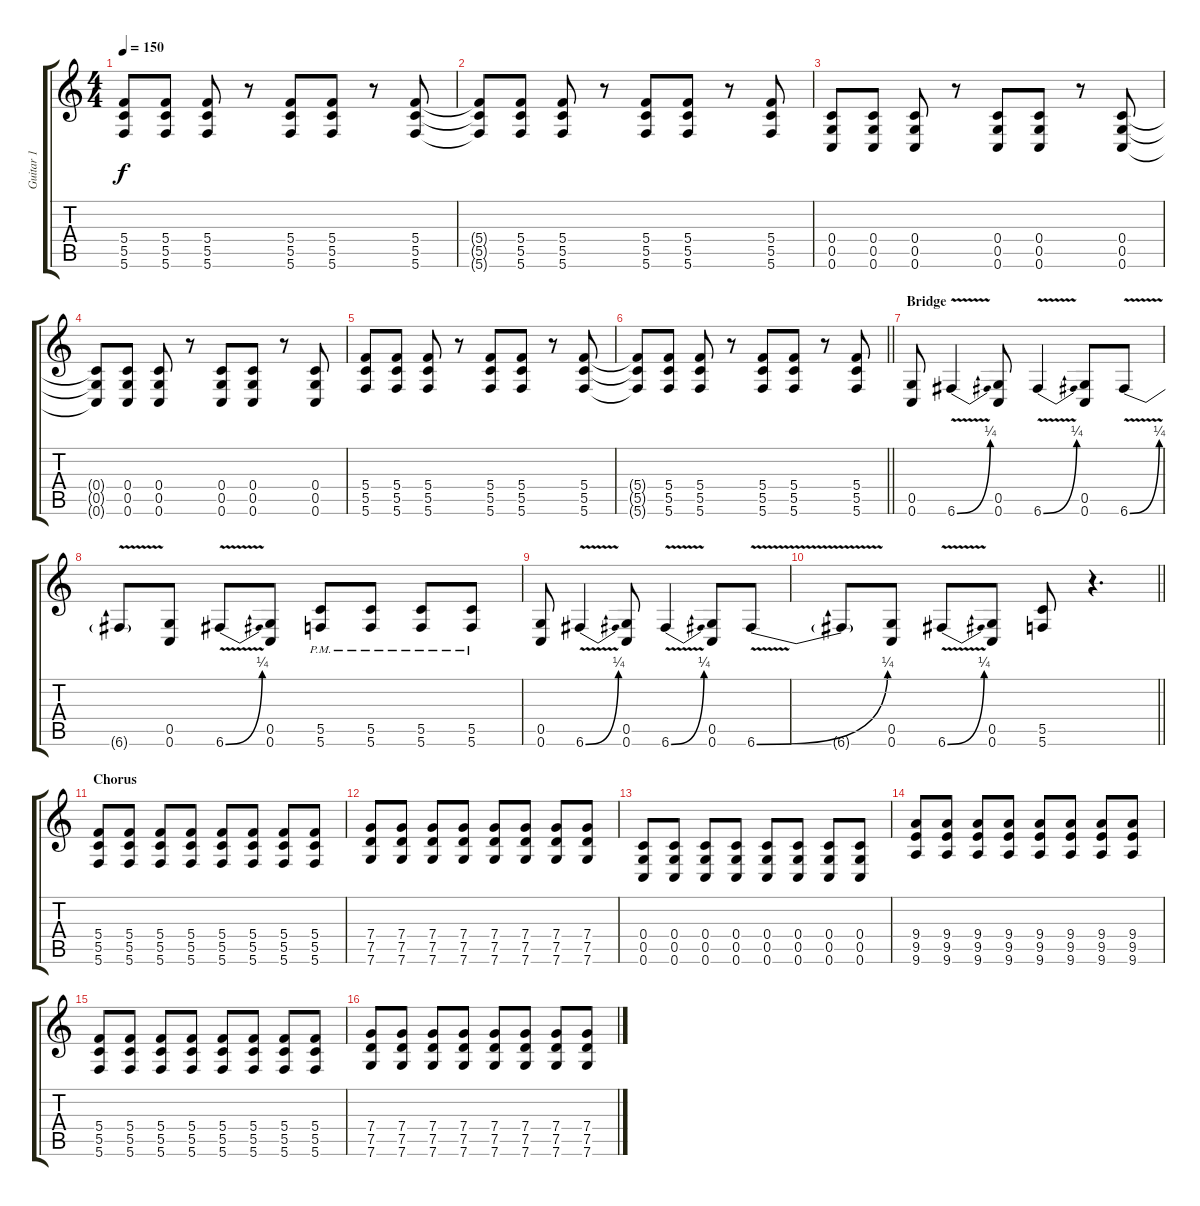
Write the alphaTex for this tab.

\track ("Guitar 1" "Guitar 1") {instrument distortionguitar}
\staff {score tabs}
\tuning (D4 A3 F3 C3 G2 C2) {hide}
\ts (4 4)
\tempo 150
\clef g2
\ks c
(5.4 5.5 5.6).8{dy f} (5.4 5.5 5.6).8 (5.4 5.5 5.6).8 r.8 (5.4 5.5 5.6).8 (5.4 5.5 5.6).8 r.8 (5.4 5.5 5.6).8 |
(5.4{t} 5.5{t} 5.6{t}).8 (5.4 5.5 5.6).8 (5.4 5.5 5.6).8 r.8 (5.4 5.5 5.6).8 (5.4 5.5 5.6).8 r.8 (5.4 5.5 5.6).8 |
(0.4 0.5 0.6).8 (0.4 0.5 0.6).8 (0.4 0.5 0.6).8 r.8 (0.4 0.5 0.6).8 (0.4 0.5 0.6).8 r.8 (0.4 0.5 0.6).8 |
(0.4{t} 0.5{t} 0.6{t}).8 (0.4 0.5 0.6).8 (0.4 0.5 0.6).8 r.8 (0.4 0.5 0.6).8 (0.4 0.5 0.6).8 r.8 (0.4 0.5 0.6).8 |
(5.4 5.5 5.6).8 (5.4 5.5 5.6).8 (5.4 5.5 5.6).8 r.8 (5.4 5.5 5.6).8 (5.4 5.5 5.6).8 r.8 (5.4 5.5 5.6).8 |
\barLineRight lightlight
(5.4{t} 5.5{t} 5.6{t}).8 (5.4 5.5 5.6).8 (5.4 5.5 5.6).8 r.8 (5.4 5.5 5.6).8 (5.4 5.5 5.6).8 r.8 (5.4 5.5 5.6).8 |
\section ("" "Bridge")
(0.5 0.6).8 6.6{be (bend 0 0 60 1) v}.4 (0.5 0.6).8 6.6{be (bend 0 0 60 1) v}.4 (0.5 0.6).8 6.6{be (bend 0 0 60 1) v}.8 |
6.6{t}.8 (0.5 0.6).8 6.6{be (bend 0 0 60 1) v}.8 (0.5 0.6).8 (5.5{pm} 5.6{pm}).8 (5.5{pm} 5.6{pm}).8 (5.5{pm} 5.6{pm}).8 (5.5{pm} 5.6{pm}).8 |
(0.5 0.6).8 6.6{be (bend 0 0 60 1) v}.4 (0.5 0.6).8 6.6{be (bend 0 0 60 1) v}.4 (0.5 0.6).8 6.6{be (bend 0 0 60 1) v}.8 |
\barLineRight lightlight
6.6{t}.8 (0.5 0.6).8 6.6{be (bend 0 0 60 1) v}.8 (0.5 0.6).8 (5.5 5.6).8 r.4{d} |
\section ("" "Chorus")
(5.4 5.5 5.6).8 (5.4 5.5 5.6).8 (5.4 5.5 5.6).8 (5.4 5.5 5.6).8 (5.4 5.5 5.6).8 (5.4 5.5 5.6).8 (5.4 5.5 5.6).8 (5.4 5.5 5.6).8 |
(7.4 7.5 7.6).8 (7.4 7.5 7.6).8 (7.4 7.5 7.6).8 (7.4 7.5 7.6).8 (7.4 7.5 7.6).8 (7.4 7.5 7.6).8 (7.4 7.5 7.6).8 (7.4 7.5 7.6).8 |
(0.4 0.5 0.6).8 (0.4 0.5 0.6).8 (0.4 0.5 0.6).8 (0.4 0.5 0.6).8 (0.4 0.5 0.6).8 (0.4 0.5 0.6).8 (0.4 0.5 0.6).8 (0.4 0.5 0.6).8 |
(9.4 9.5 9.6).8 (9.4 9.5 9.6).8 (9.4 9.5 9.6).8 (9.4 9.5 9.6).8 (9.4 9.5 9.6).8 (9.4 9.5 9.6).8 (9.4 9.5 9.6).8 (9.4 9.5 9.6).8 |
(5.4 5.5 5.6).8 (5.4 5.5 5.6).8 (5.4 5.5 5.6).8 (5.4 5.5 5.6).8 (5.4 5.5 5.6).8 (5.4 5.5 5.6).8 (5.4 5.5 5.6).8 (5.4 5.5 5.6).8 |
(7.4 7.5 7.6).8 (7.4 7.5 7.6).8 (7.4 7.5 7.6).8 (7.4 7.5 7.6).8 (7.4 7.5 7.6).8 (7.4 7.5 7.6).8 (7.4 7.5 7.6).8 (7.4 7.5 7.6).8
